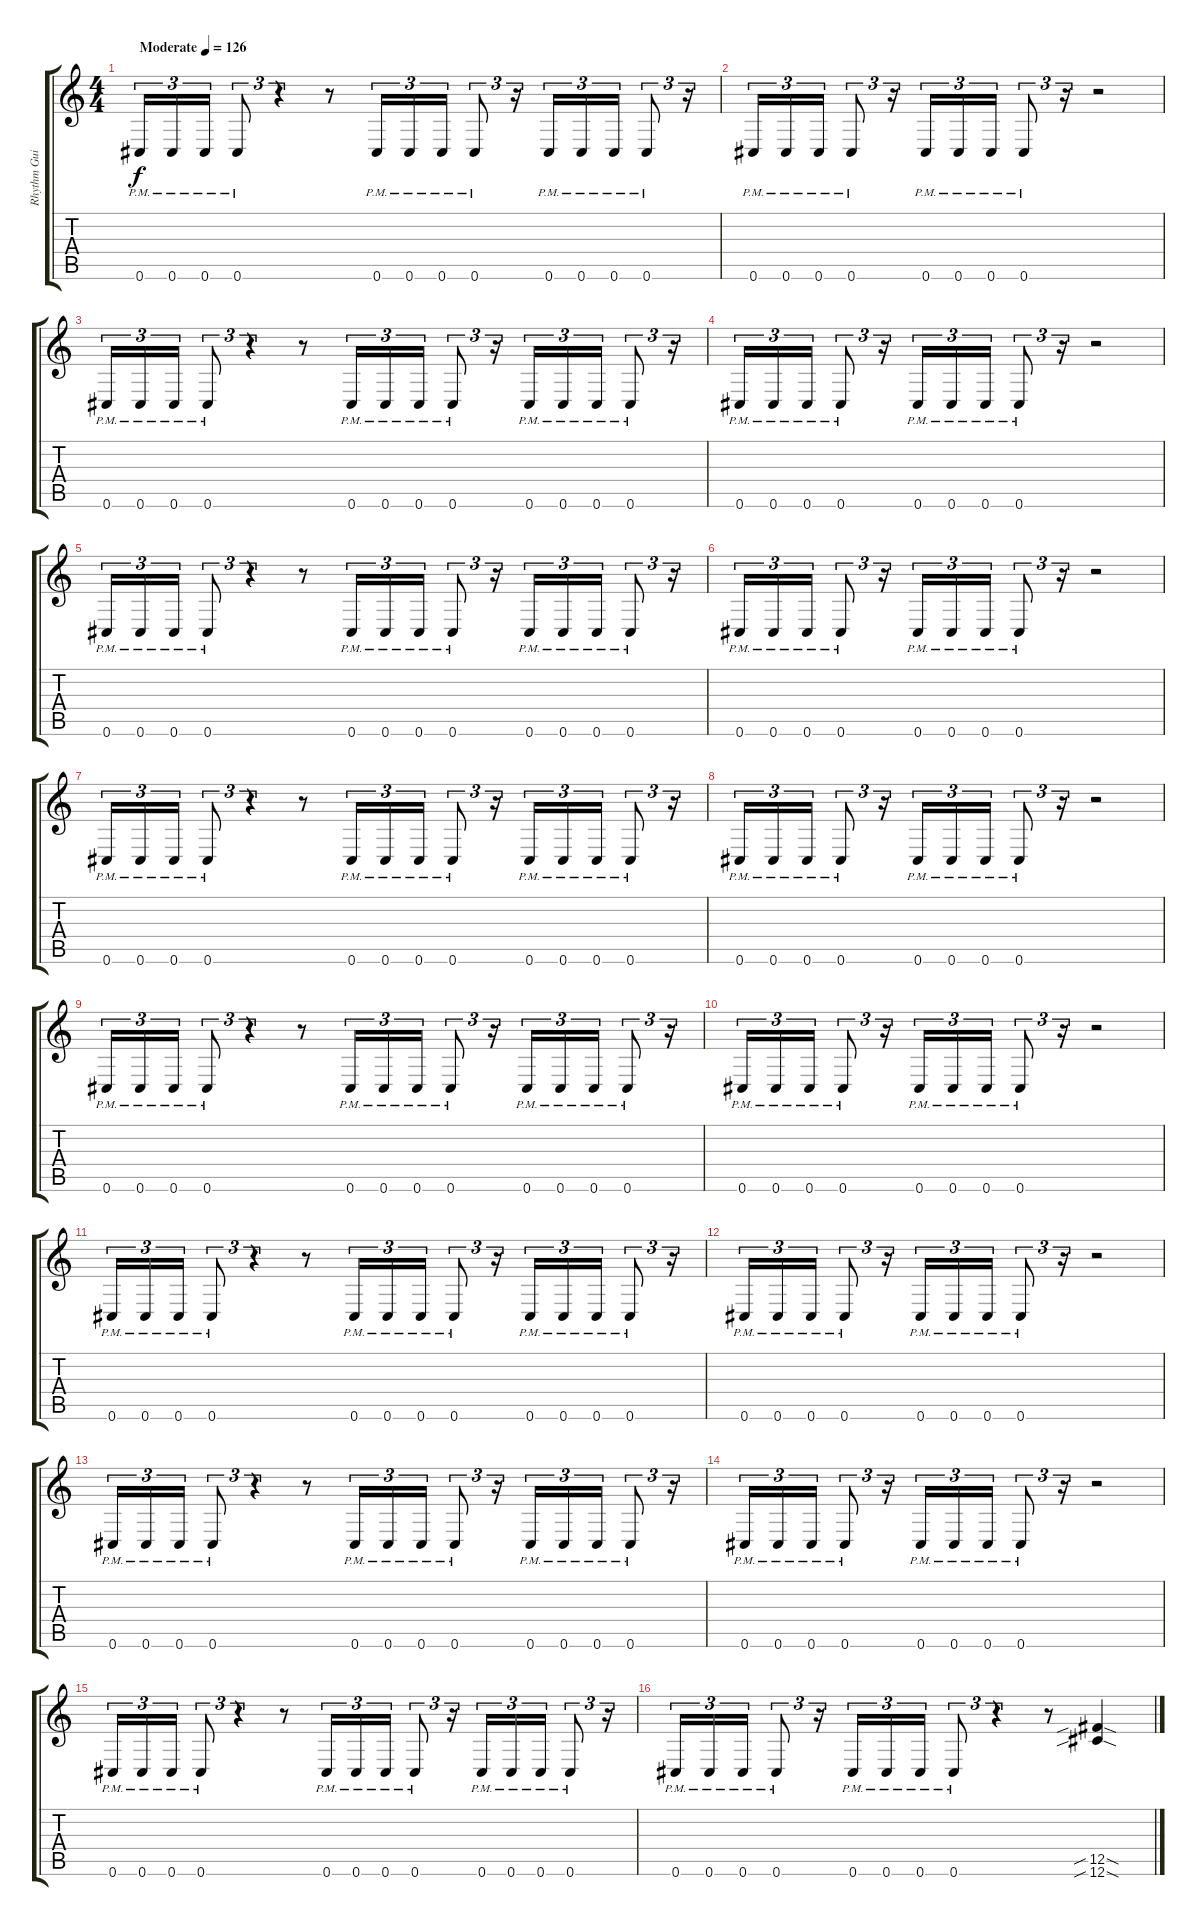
\track ("Rhythm Guitar" "Rhythm Gui") {instrument distortionguitar}
\staff {score tabs}
\tuning (Db4 Ab3 E3 B2 Gb2 Db2) {hide}
\ts (4 4)
\tempo (126 "Moderate")
\clef g2
\ks c
0.6{pm}.16{tu (3 2) dy f instrument distortionguitar} 0.6{pm}.16{tu (3 2)} 0.6{pm}.16{tu (3 2)} 0.6{pm}.8{tu (3 2)} r.4{tu (3 2)} r.8 0.6{pm}.16{tu (3 2)} 0.6{pm}.16{tu (3 2)} 0.6{pm}.16{tu (3 2)} 0.6{pm}.8{tu (3 2)} r.16{tu (3 2)} 0.6{pm}.16{tu (3 2)} 0.6{pm}.16{tu (3 2)} 0.6{pm}.16{tu (3 2)} 0.6{pm}.8{tu (3 2)} r.16{tu (3 2)} |
0.6{pm}.16{tu (3 2)} 0.6{pm}.16{tu (3 2)} 0.6{pm}.16{tu (3 2)} 0.6{pm}.8{tu (3 2)} r.16{tu (3 2)} 0.6{pm}.16{tu (3 2)} 0.6{pm}.16{tu (3 2)} 0.6{pm}.16{tu (3 2)} 0.6{pm}.8{tu (3 2)} r.16{tu (3 2)} r.2 |
0.6{pm}.16{tu (3 2)} 0.6{pm}.16{tu (3 2)} 0.6{pm}.16{tu (3 2)} 0.6{pm}.8{tu (3 2)} r.4{tu (3 2)} r.8 0.6{pm}.16{tu (3 2)} 0.6{pm}.16{tu (3 2)} 0.6{pm}.16{tu (3 2)} 0.6{pm}.8{tu (3 2)} r.16{tu (3 2)} 0.6{pm}.16{tu (3 2)} 0.6{pm}.16{tu (3 2)} 0.6{pm}.16{tu (3 2)} 0.6{pm}.8{tu (3 2)} r.16{tu (3 2)} |
0.6{pm}.16{tu (3 2)} 0.6{pm}.16{tu (3 2)} 0.6{pm}.16{tu (3 2)} 0.6{pm}.8{tu (3 2)} r.16{tu (3 2)} 0.6{pm}.16{tu (3 2)} 0.6{pm}.16{tu (3 2)} 0.6{pm}.16{tu (3 2)} 0.6{pm}.8{tu (3 2)} r.16{tu (3 2)} r.2 |
0.6{pm}.16{tu (3 2)} 0.6{pm}.16{tu (3 2)} 0.6{pm}.16{tu (3 2)} 0.6{pm}.8{tu (3 2)} r.4{tu (3 2)} r.8 0.6{pm}.16{tu (3 2)} 0.6{pm}.16{tu (3 2)} 0.6{pm}.16{tu (3 2)} 0.6{pm}.8{tu (3 2)} r.16{tu (3 2)} 0.6{pm}.16{tu (3 2)} 0.6{pm}.16{tu (3 2)} 0.6{pm}.16{tu (3 2)} 0.6{pm}.8{tu (3 2)} r.16{tu (3 2)} |
0.6{pm}.16{tu (3 2)} 0.6{pm}.16{tu (3 2)} 0.6{pm}.16{tu (3 2)} 0.6{pm}.8{tu (3 2)} r.16{tu (3 2)} 0.6{pm}.16{tu (3 2)} 0.6{pm}.16{tu (3 2)} 0.6{pm}.16{tu (3 2)} 0.6{pm}.8{tu (3 2)} r.16{tu (3 2)} r.2 |
0.6{pm}.16{tu (3 2)} 0.6{pm}.16{tu (3 2)} 0.6{pm}.16{tu (3 2)} 0.6{pm}.8{tu (3 2)} r.4{tu (3 2)} r.8 0.6{pm}.16{tu (3 2)} 0.6{pm}.16{tu (3 2)} 0.6{pm}.16{tu (3 2)} 0.6{pm}.8{tu (3 2)} r.16{tu (3 2)} 0.6{pm}.16{tu (3 2)} 0.6{pm}.16{tu (3 2)} 0.6{pm}.16{tu (3 2)} 0.6{pm}.8{tu (3 2)} r.16{tu (3 2)} |
0.6{pm}.16{tu (3 2)} 0.6{pm}.16{tu (3 2)} 0.6{pm}.16{tu (3 2)} 0.6{pm}.8{tu (3 2)} r.16{tu (3 2)} 0.6{pm}.16{tu (3 2)} 0.6{pm}.16{tu (3 2)} 0.6{pm}.16{tu (3 2)} 0.6{pm}.8{tu (3 2)} r.16{tu (3 2)} r.2 |
0.6{pm}.16{tu (3 2)} 0.6{pm}.16{tu (3 2)} 0.6{pm}.16{tu (3 2)} 0.6{pm}.8{tu (3 2)} r.4{tu (3 2)} r.8 0.6{pm}.16{tu (3 2)} 0.6{pm}.16{tu (3 2)} 0.6{pm}.16{tu (3 2)} 0.6{pm}.8{tu (3 2)} r.16{tu (3 2)} 0.6{pm}.16{tu (3 2)} 0.6{pm}.16{tu (3 2)} 0.6{pm}.16{tu (3 2)} 0.6{pm}.8{tu (3 2)} r.16{tu (3 2)} |
0.6{pm}.16{tu (3 2)} 0.6{pm}.16{tu (3 2)} 0.6{pm}.16{tu (3 2)} 0.6{pm}.8{tu (3 2)} r.16{tu (3 2)} 0.6{pm}.16{tu (3 2)} 0.6{pm}.16{tu (3 2)} 0.6{pm}.16{tu (3 2)} 0.6{pm}.8{tu (3 2)} r.16{tu (3 2)} r.2 |
0.6{pm}.16{tu (3 2)} 0.6{pm}.16{tu (3 2)} 0.6{pm}.16{tu (3 2)} 0.6{pm}.8{tu (3 2)} r.4{tu (3 2)} r.8 0.6{pm}.16{tu (3 2)} 0.6{pm}.16{tu (3 2)} 0.6{pm}.16{tu (3 2)} 0.6{pm}.8{tu (3 2)} r.16{tu (3 2)} 0.6{pm}.16{tu (3 2)} 0.6{pm}.16{tu (3 2)} 0.6{pm}.16{tu (3 2)} 0.6{pm}.8{tu (3 2)} r.16{tu (3 2)} |
0.6{pm}.16{tu (3 2)} 0.6{pm}.16{tu (3 2)} 0.6{pm}.16{tu (3 2)} 0.6{pm}.8{tu (3 2)} r.16{tu (3 2)} 0.6{pm}.16{tu (3 2)} 0.6{pm}.16{tu (3 2)} 0.6{pm}.16{tu (3 2)} 0.6{pm}.8{tu (3 2)} r.16{tu (3 2)} r.2 |
0.6{pm}.16{tu (3 2)} 0.6{pm}.16{tu (3 2)} 0.6{pm}.16{tu (3 2)} 0.6{pm}.8{tu (3 2)} r.4{tu (3 2)} r.8 0.6{pm}.16{tu (3 2)} 0.6{pm}.16{tu (3 2)} 0.6{pm}.16{tu (3 2)} 0.6{pm}.8{tu (3 2)} r.16{tu (3 2)} 0.6{pm}.16{tu (3 2)} 0.6{pm}.16{tu (3 2)} 0.6{pm}.16{tu (3 2)} 0.6{pm}.8{tu (3 2)} r.16{tu (3 2)} |
0.6{pm}.16{tu (3 2)} 0.6{pm}.16{tu (3 2)} 0.6{pm}.16{tu (3 2)} 0.6{pm}.8{tu (3 2)} r.16{tu (3 2)} 0.6{pm}.16{tu (3 2)} 0.6{pm}.16{tu (3 2)} 0.6{pm}.16{tu (3 2)} 0.6{pm}.8{tu (3 2)} r.16{tu (3 2)} r.2 |
0.6{pm}.16{tu (3 2)} 0.6{pm}.16{tu (3 2)} 0.6{pm}.16{tu (3 2)} 0.6{pm}.8{tu (3 2)} r.4{tu (3 2)} r.8 0.6{pm}.16{tu (3 2)} 0.6{pm}.16{tu (3 2)} 0.6{pm}.16{tu (3 2)} 0.6{pm}.8{tu (3 2)} r.16{tu (3 2)} 0.6{pm}.16{tu (3 2)} 0.6{pm}.16{tu (3 2)} 0.6{pm}.16{tu (3 2)} 0.6{pm}.8{tu (3 2)} r.16{tu (3 2)} |
0.6{pm}.16{tu (3 2)} 0.6{pm}.16{tu (3 2)} 0.6{pm}.16{tu (3 2)} 0.6{pm}.8{tu (3 2)} r.16{tu (3 2)} 0.6{pm}.16{tu (3 2)} 0.6{pm}.16{tu (3 2)} 0.6{pm}.16{tu (3 2)} 0.6{pm}.8{tu (3 2)} r.4{tu (3 2)} r.8 (12.5{sib sod} 12.6{sib sod}).4
